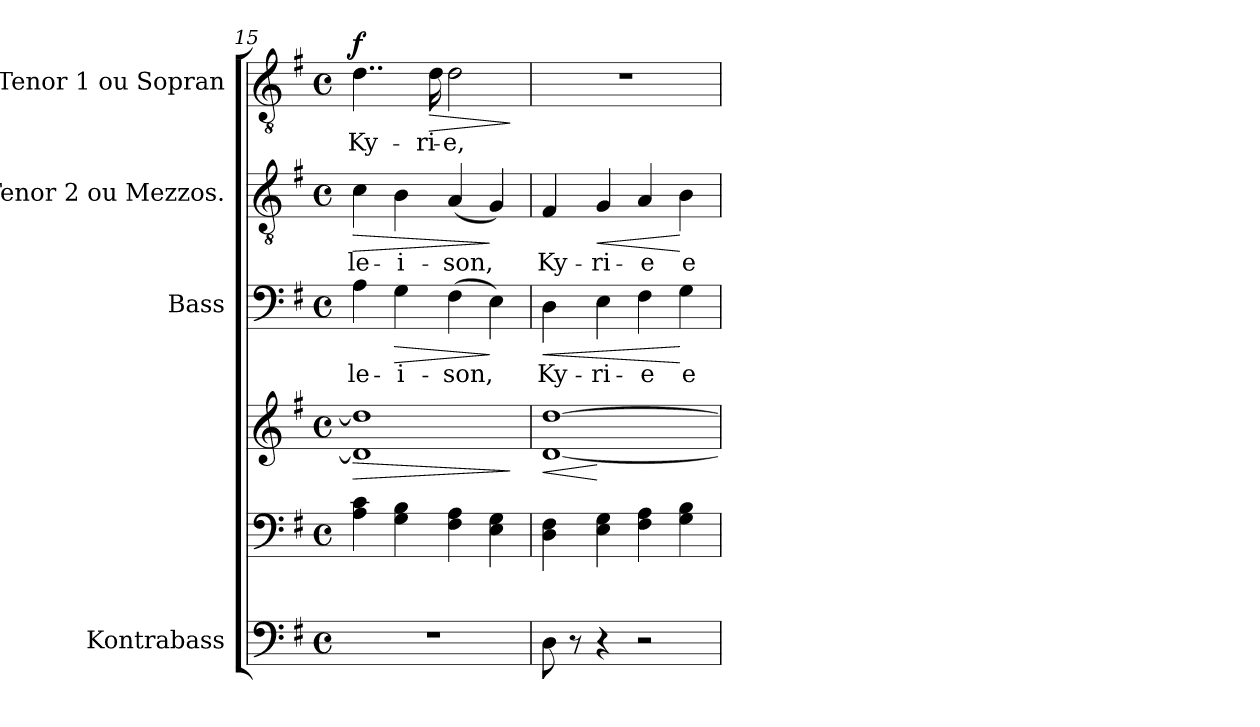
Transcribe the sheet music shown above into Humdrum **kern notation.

**kern	**kern	**kern	**dynam	**kern	**text	**dynam	**kern	**text	**dynam	**kern	**text	**dynam
*part5	*part4	*part4	*part4	*part3	*part3	*part3	*part2	*part2	*part2	*part1	*part1	*part1
*staff6	*staff5	*staff4	*staff4/5	*staff3	*staff3	*staff3	*staff2	*staff2	*staff2	*staff1	*staff1	*staff1
*I"Kontrabass	*	*	*	*I"Bass	*	*	*I"Tenor 2 ou Mezzos.	*	*	*I"Tenor 1 ou Sopran	*	*
*I'Kb.	*	*	*	*	*	*	*	*	*	*	*	*
*clefF4	*clefF4	*clefG2	*	*clefF4	*	*	*clefGv2	*	*	*clefGv2	*	*
*ITrd7c12	*	*	*	*	*	*	*	*	*	*	*	*
*k[f#]	*k[f#]	*k[f#]	*	*k[f#]	*	*	*k[f#]	*	*	*k[f#]	*	*
*G:	*G:	*G:	*	*G:	*	*	*G:	*	*	*G:	*	*
*M4/4	*M4/4	*M4/4	*	*M4/4	*	*	*M4/4	*	*	*M4/4	*	*
*met(c)	*met(c)	*met(c)	*	*met(c)	*	*	*met(c)	*	*	*met(c)	*	*
=15	=15	=15	=15	=15	=15	=15	=15	=15	=15	=15	=15	=15
!	!	!	!LO:HP:b	!	!LO:LY:b	!	!	!LO:LY:b	!LO:HP:b	!	!LO:LY:b	!LO:DY:a
1r	4A\ 4c\	1d] 1dd]	>	4A\	-le-	.	4c\	-le-	>	4..d\	Ky-	f
!	!	!	!	!	!LO:LY:b	!LO:HP:b	!	!LO:LY:b	!	!	!	!
.	4G\ 4B\	.	.	4G\	-i-	>	4B\	-i-	.	.	.	.
!	!	!	!	!	!	!	!	!	!	!	!LO:LY:b	!LO:HP:b
.	.	.	.	.	.	.	.	.	.	16d\	-ri-	>
!	!	!	!	!	!LO:LY:b	!	!	!LO:LY:b	!	!	!LO:LY:b	!
.	4F#\ 4A\	.	.	(>4F#\	-son,	.	(<4A/	-son,	.	2d\	-e,	.
.	4E\ 4G\	.	.	4E\)	.	]	4G/)	.	]	.	.	.
.	.	.	]	.	.	.	.	.	.	.	.	]
=16	=16	=16	=16	=16	=16	=16	=16	=16	=16	=16	=16	=16
!	!	!	!LO:HP:b	!	!LO:LY:b	!LO:HP:b	!	!LO:LY:b	!	!	!	!
8DD\	4D\ 4F#\	[1d [1dd	<	4D\	Ky-	<	4F#/	Ky-	.	1r	.	.
8r	.	.	.	.	.	.	.	.	.	.	.	.
!	!	!	!	!	!LO:LY:b	!	!	!LO:LY:b	!LO:HP:b	!	!	!
4r	4E\ 4G\	.	[	4E\	-ri-	.	4G/	-ri-	<	.	.	.
!	!	!	!	!	!LO:LY:b	!	!	!LO:LY:b	!	!	!	!
2r	4F#\ 4A\	.	.	4F#\	-e	.	4A/	-e	.	.	.	.
!	!	!	!	!	!LO:LY:b	!	!	!LO:LY:b	!	!	!	!
.	4G\ 4B\	.	.	4G\	e-	[	4B\	e-	[	.	.	.
=	=	=	=	=	=	=	=	=	=	=	=	=
*-	*-	*-	*-	*-	*-	*-	*-	*-	*-	*-	*-	*-
